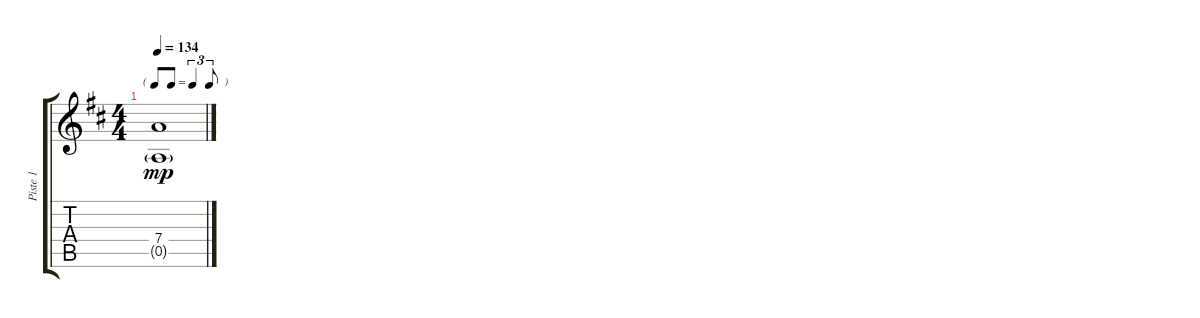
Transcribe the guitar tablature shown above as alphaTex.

\track ("Piste 1" "Piste 1") {instrument electricguitarjazz}
\staff {score tabs}
\tuning (E4 B3 G3 D3 A2 E2) {hide}
\ts (4 4)
\tf triplet8th
\tempo 134
\clef g2
\ks d
(7.4 0.5{g}).1{dy mp}
